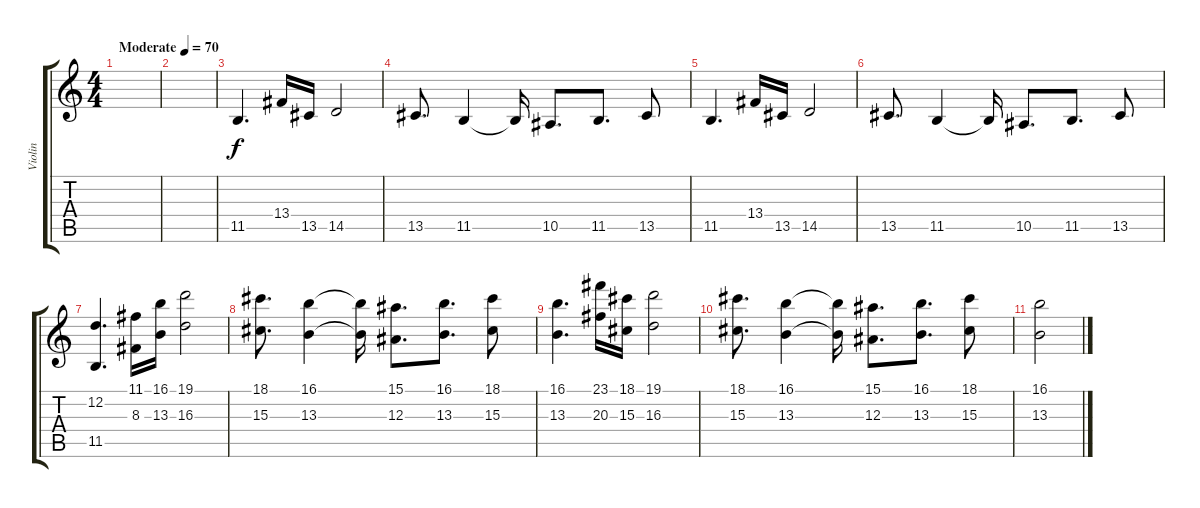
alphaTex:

\track ("Violin" "Violin") {instrument violin}
\staff {score tabs}
\tuning (G4 D4 Bb3 F3 C3 G2) {hide}
\ts (4 4)
\tempo (70 "Moderate")
\clef g2
\ks c
|
|
11.5.4{d} 13.4.16 13.5.16 14.5.2 |
13.5.8{d} 11.5.4 11.5{t}.16 10.5.8{d} 11.5.8{d} 13.5.8 |
11.5.4{d} 13.4.16 13.5.16 14.5.2 |
13.5.8{d} 11.5.4 11.5{t}.16 10.5.8{d} 11.5.8{d} 13.5.8 |
(12.2 11.5).4{d} (11.1 8.3).16 (16.1 13.3).16 (19.1 16.3).2 |
(18.1 15.3).8{d} (16.1 13.3).4 (16.1{t} 13.3{t}).16 (15.1 12.3).8{d} (16.1 13.3).8{d} (18.1 15.3).8 |
(16.1 13.3).4{d} (23.1 20.3).16 (18.1 15.3).16 (19.1 16.3).2 |
(18.1 15.3).8{d} (16.1 13.3).4 (16.1{t} 13.3{t}).16 (15.1 12.3).8{d} (16.1 13.3).8{d} (18.1 15.3).8 |
(16.1 13.3).2
